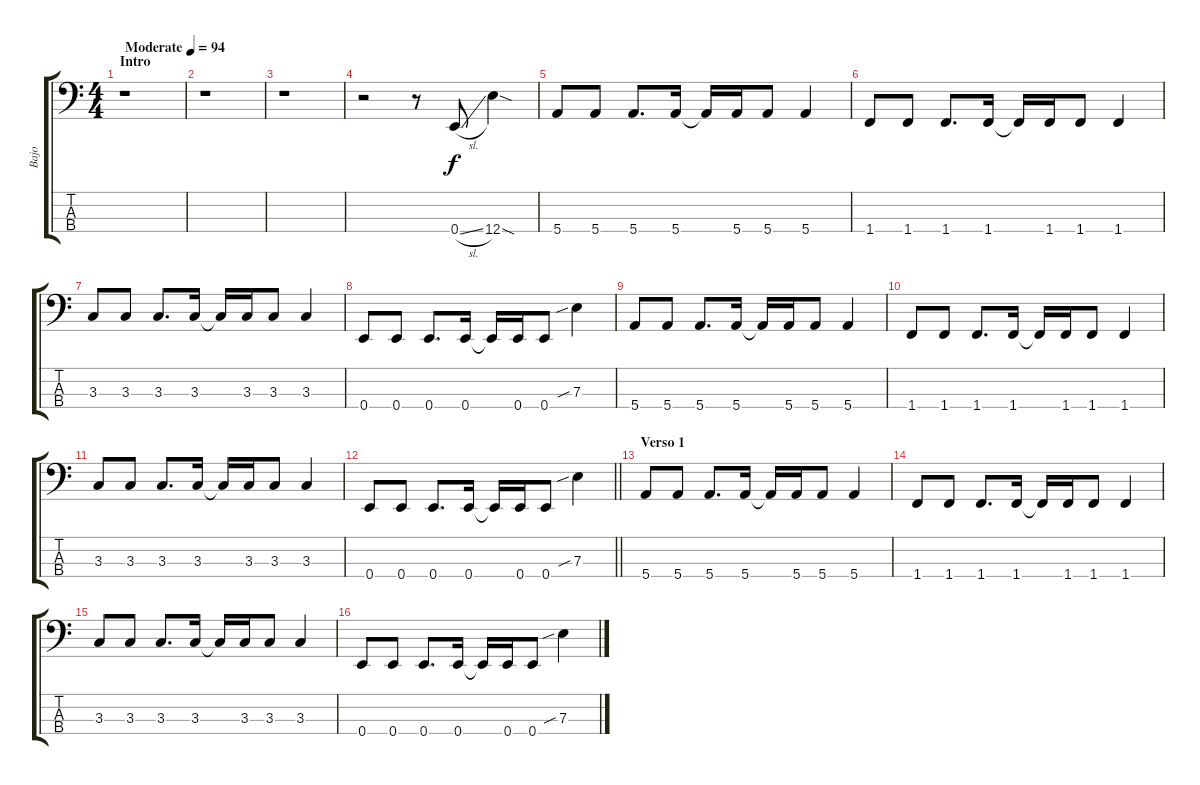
\track ("Bajo" "Bajo") {instrument electricbassfinger}
\staff {score tabs}
\tuning (G2 D2 A1 E1) {hide}
\ts (4 4)
\section ("" "Intro")
\tempo (94 "Moderate")
\clef f4
\ks c
r.1{dy f instrument electricbassfinger} |
r.1 |
r.1 |
r.2 r.8 0.4{sl}.8 12.4{sod}.4 |
5.4.8 5.4.8 5.4.8{d} 5.4.16 5.4{t}.16 5.4.16 5.4.8 5.4.4 |
1.4.8 1.4.8 1.4.8{d} 1.4.16 1.4{t}.16 1.4.16 1.4.8 1.4.4 |
3.3.8 3.3.8 3.3.8{d} 3.3.16 3.3{t}.16 3.3.16 3.3.8 3.3.4 |
0.4.8 0.4.8 0.4.8{d} 0.4.16 0.4{t}.16 0.4.16 0.4.8 7.3{sib}.4 |
5.4.8 5.4.8 5.4.8{d} 5.4.16 5.4{t}.16 5.4.16 5.4.8 5.4.4 |
1.4.8 1.4.8 1.4.8{d} 1.4.16 1.4{t}.16 1.4.16 1.4.8 1.4.4 |
3.3.8 3.3.8 3.3.8{d} 3.3.16 3.3{t}.16 3.3.16 3.3.8 3.3.4 |
\barLineRight lightlight
0.4.8 0.4.8 0.4.8{d} 0.4.16 0.4{t}.16 0.4.16 0.4.8 7.3{sib}.4 |
\section ("" "Verso 1")
5.4.8 5.4.8 5.4.8{d} 5.4.16 5.4{t}.16 5.4.16 5.4.8 5.4.4 |
1.4.8 1.4.8 1.4.8{d} 1.4.16 1.4{t}.16 1.4.16 1.4.8 1.4.4 |
3.3.8 3.3.8 3.3.8{d} 3.3.16 3.3{t}.16 3.3.16 3.3.8 3.3.4 |
0.4.8 0.4.8 0.4.8{d} 0.4.16 0.4{t}.16 0.4.16 0.4.8 7.3{sib}.4
